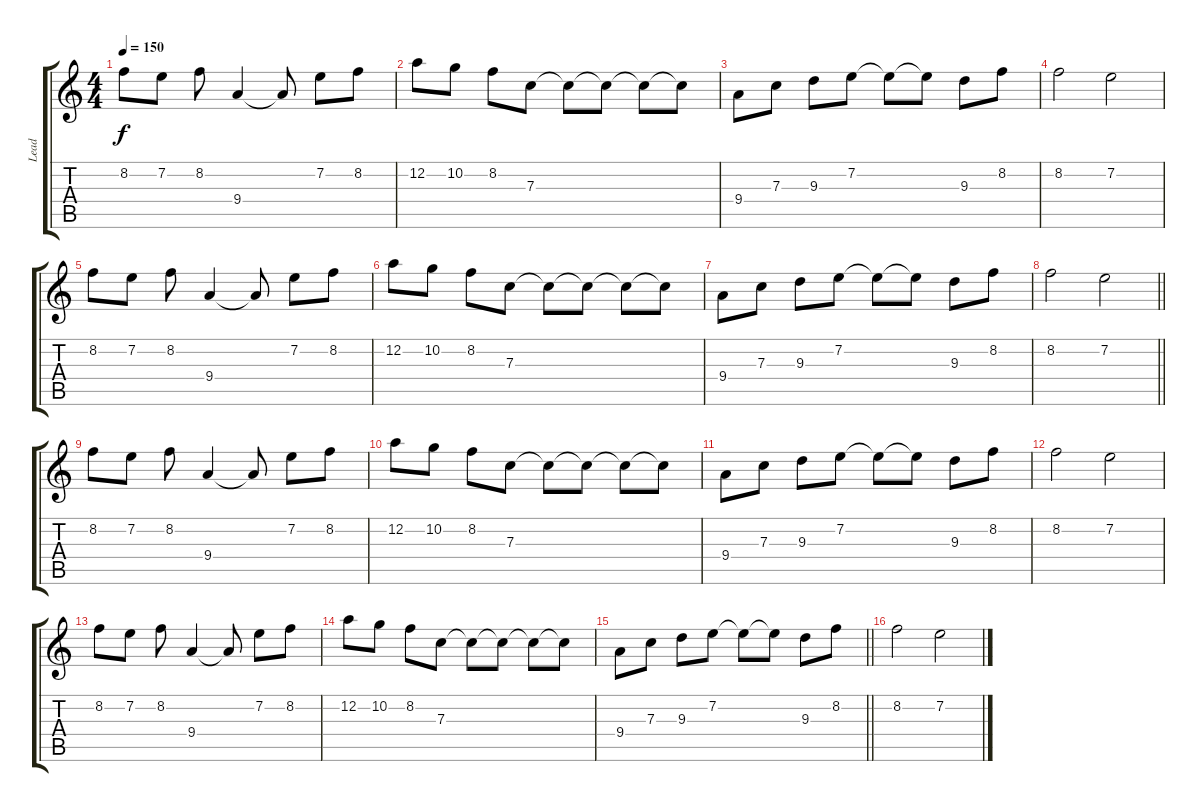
\track ("Lead" "Lead") {instrument distortionguitar}
\staff {score tabs}
\tuning (D4 A3 F3 C3 G2 D2) {hide}
\ts (4 4)
\tempo 150
\clef g2
\ks c
8.2.8{dy f} 7.2.8 8.2.8 9.4.4 9.4{t}.8 7.2.8 8.2.8 |
12.2.8 10.2.8 8.2.8 7.3.8 7.3{t}.8 7.3{t}.8 7.3{t}.8 7.3{t}.8 |
9.4.8 7.3.8 9.3.8 7.2.8 7.2{t}.8 7.2{t}.8 9.3.8 8.2.8 |
8.2.2 7.2.2 |
8.2.8 7.2.8 8.2.8 9.4.4 9.4{t}.8 7.2.8 8.2.8 |
12.2.8 10.2.8 8.2.8 7.3.8 7.3{t}.8 7.3{t}.8 7.3{t}.8 7.3{t}.8 |
9.4.8 7.3.8 9.3.8 7.2.8 7.2{t}.8 7.2{t}.8 9.3.8 8.2.8 |
\barLineRight lightlight
8.2.2 7.2.2 |
\section ("" "")
8.2.8 7.2.8 8.2.8 9.4.4 9.4{t}.8 7.2.8 8.2.8 |
12.2.8 10.2.8 8.2.8 7.3.8 7.3{t}.8 7.3{t}.8 7.3{t}.8 7.3{t}.8 |
9.4.8 7.3.8 9.3.8 7.2.8 7.2{t}.8 7.2{t}.8 9.3.8 8.2.8 |
8.2.2 7.2.2 |
8.2.8 7.2.8 8.2.8 9.4.4 9.4{t}.8 7.2.8 8.2.8 |
12.2.8 10.2.8 8.2.8 7.3.8 7.3{t}.8 7.3{t}.8 7.3{t}.8 7.3{t}.8 |
\barLineRight lightlight
9.4.8 7.3.8 9.3.8 7.2.8 7.2{t}.8 7.2{t}.8 9.3.8 8.2.8 |
8.2.2 7.2.2
